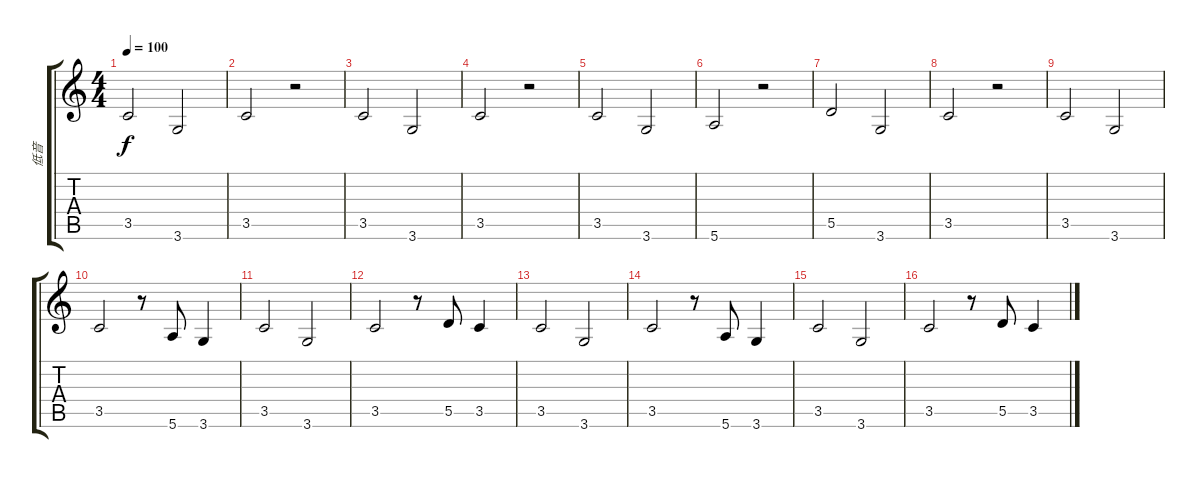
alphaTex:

\track ("低音" "低音") {instrument fretlessbass}
\staff {score tabs}
\tuning (E4 B3 G3 D3 A2 E2) {hide}
\ts (4 4)
\tempo 100
\clef g2
\ks c
3.5.2{dy f} 3.6.2 |
3.5.2 r.2 |
3.5.2 3.6.2 |
3.5.2 r.2 |
3.5.2 3.6.2 |
5.6.2 r.2 |
5.5.2 3.6.2 |
3.5.2 r.2 |
3.5.2 3.6.2 |
3.5.2 r.8 5.6.8 3.6.4 |
3.5.2 3.6.2 |
3.5.2 r.8 5.5.8 3.5.4 |
3.5.2 3.6.2 |
3.5.2 r.8 5.6.8 3.6.4 |
3.5.2 3.6.2 |
3.5.2 r.8 5.5.8 3.5.4
